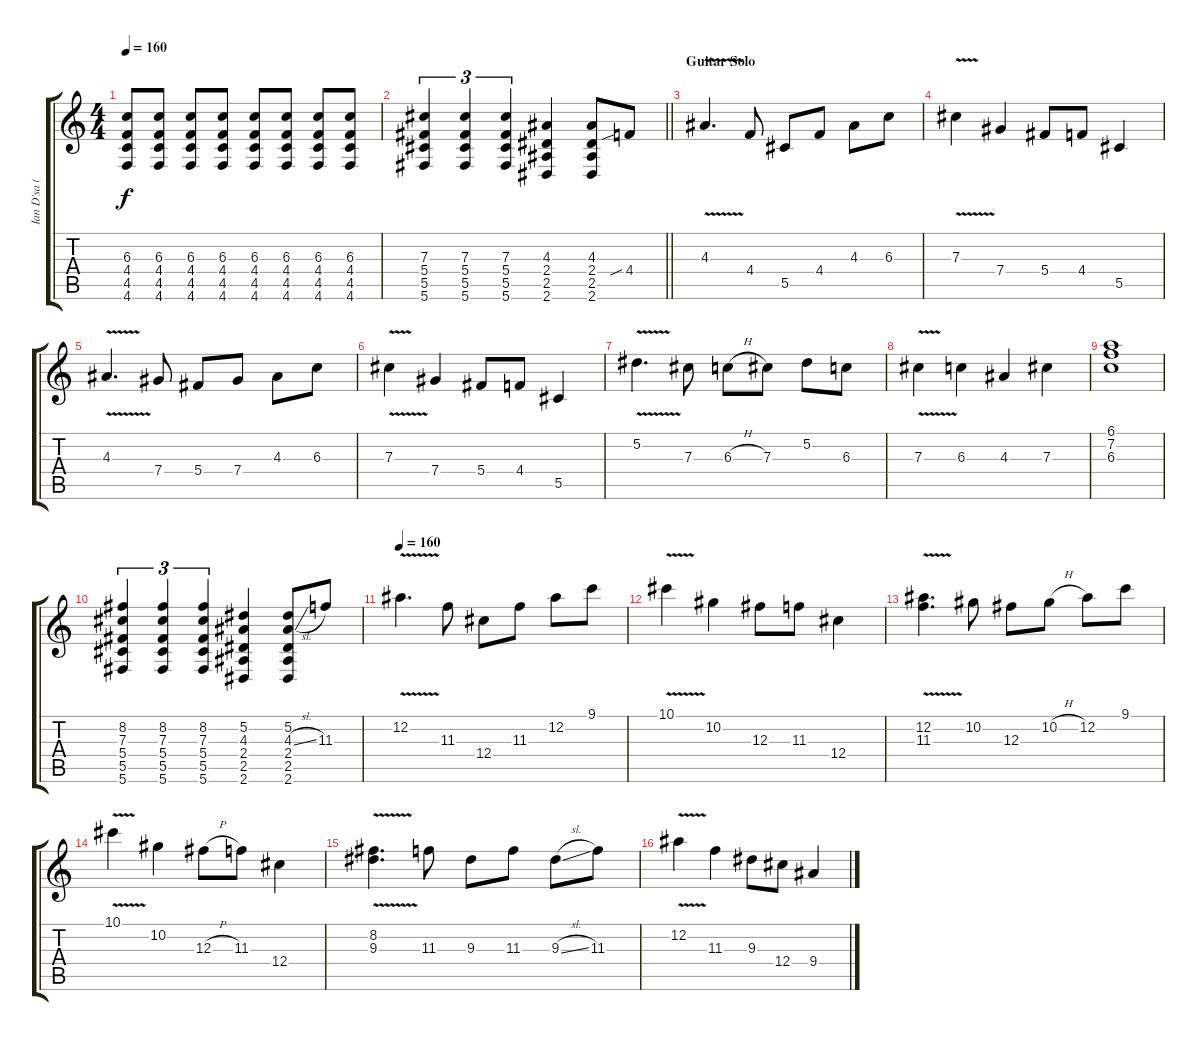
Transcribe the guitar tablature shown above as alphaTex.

\track ("Ian D'sa (Lead Guitar)" "Ian D'sa (") {instrument overdrivenguitar}
\staff {score tabs}
\tuning (Eb4 Bb3 Gb3 Db3 Ab2 Db2) {hide}
\ts (4 4)
\tempo 160
\clef g2
\ks c
(6.3 4.4 4.5 4.6).8{dy f} (6.3 4.4 4.5 4.6).8 (6.3 4.4 4.5 4.6).8 (6.3 4.4 4.5 4.6).8 (6.3 4.4 4.5 4.6).8 (6.3 4.4 4.5 4.6).8 (6.3 4.4 4.5 4.6).8 (6.3 4.4 4.5 4.6).8 |
\barLineRight lightlight
(7.3 5.4 5.5 5.6).4{tu (3 2)} (7.3 5.4 5.5 5.6).4{tu (3 2)} (7.3 5.4 5.5 5.6).4{tu (3 2)} (4.3 2.4 2.5 2.6).4 (4.3 2.4 2.5 2.6).8 4.4{sib}.8 |
\section ("" "Guitar Solo")
4.3{v}.4{d} 4.4.8 5.5.8 4.4.8 4.3.8 6.3.8 |
7.3{v}.4 7.4.4 5.4.8 4.4.8 5.5.4 |
4.3{v}.4{d} 7.4.8 5.4.8 7.4.8 4.3.8 6.3.8 |
7.3{v}.4 7.4.4 5.4.8 4.4.8 5.5.4 |
5.2{v}.4{d} 7.3.8 6.3{h}.8 7.3.8 5.2.8 6.3.8 |
7.3{v}.4 6.3.4 4.3.4 7.3.4 |
(6.1 7.2 6.3).1 |
(8.2 7.3 5.4 5.5 5.6).4{tu (3 2)} (8.2 7.3 5.4 5.5 5.6).4{tu (3 2)} (8.2 7.3 5.4 5.5 5.6).4{tu (3 2)} (5.2 4.3 2.4 2.5 2.6).4 (5.2 4.3{sl} 2.4 2.5 2.6).8 11.3.8 |
\tempo 160
12.2{v}.4{d} 11.3.8 12.4.8 11.3.8 12.2.8 9.1.8 |
10.1{v}.4 10.2.4 12.3.8 11.3.8 12.4.4 |
(12.2{v} 11.3{v}).4{d} 10.2.8 12.3.8 10.2{h}.8 12.2.8 9.1.8 |
10.1{v}.4 10.2.4 12.3{h}.8 11.3.8 12.4.4 |
(8.2{v} 9.3{v}).4{d} 11.3.8 9.3.8 11.3.8 9.3{sl}.8 11.3.8 |
12.2{v}.4 11.3.4 9.3.8 12.4.8 9.4.4
